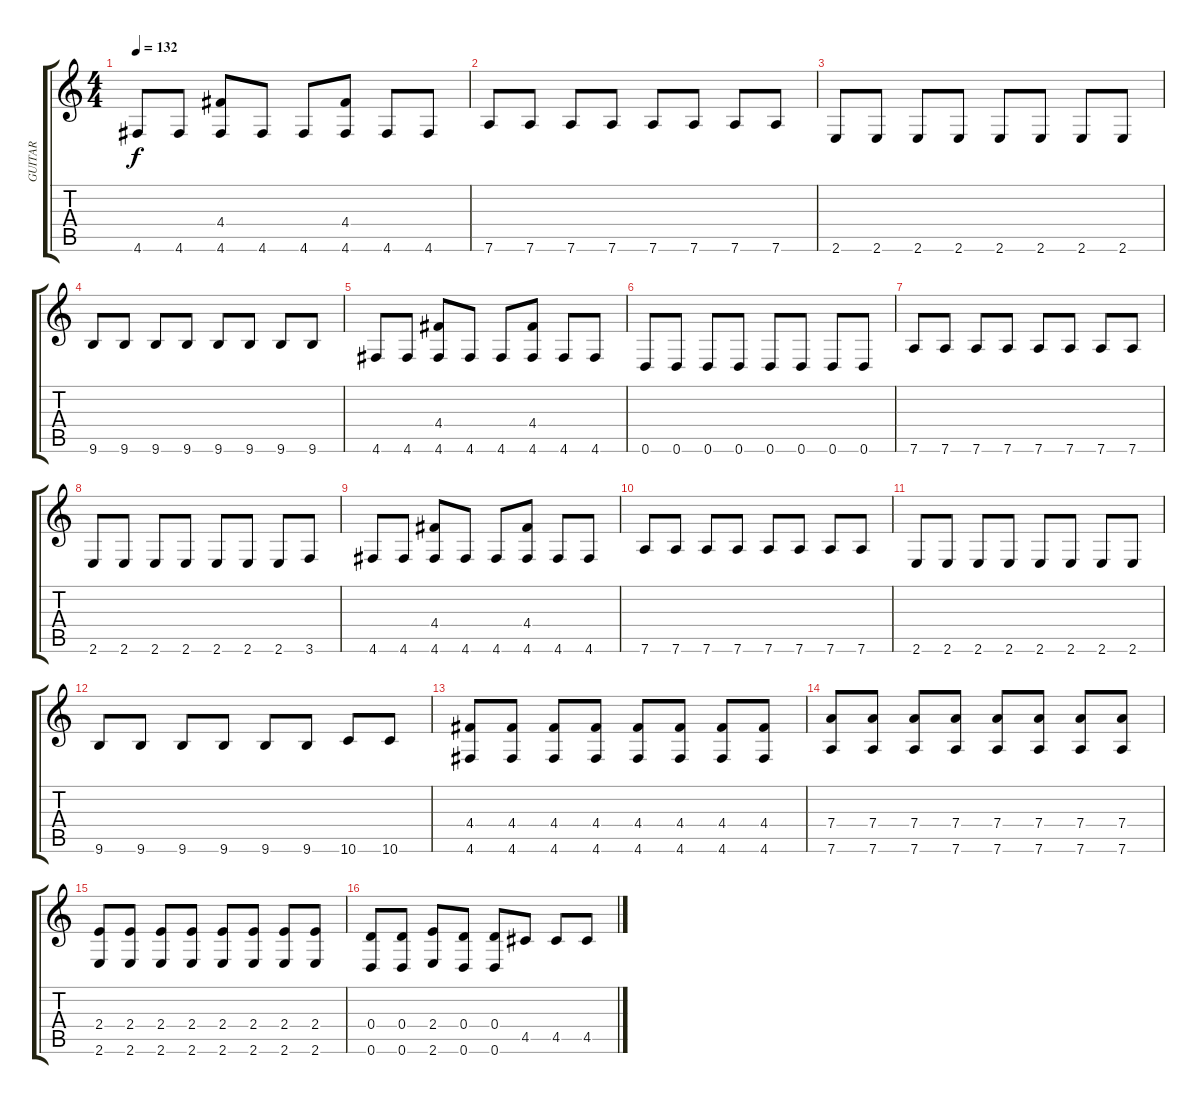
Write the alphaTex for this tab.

\track ("GUITAR" "GUITAR") {instrument overdrivenguitar}
\staff {score tabs}
\tuning (E4 B3 G3 D3 A2 D2) {hide}
\ts (4 4)
\tempo 132
\clef g2
\ks c
4.6.8{dy f} 4.6.8 (4.4 4.6).8 4.6.8 4.6.8 (4.4 4.6).8 4.6.8 4.6.8 |
7.6.8 7.6.8 7.6.8 7.6.8 7.6.8 7.6.8 7.6.8 7.6.8 |
2.6.8 2.6.8 2.6.8 2.6.8 2.6.8 2.6.8 2.6.8 2.6.8 |
9.6.8 9.6.8 9.6.8 9.6.8 9.6.8 9.6.8 9.6.8 9.6.8 |
4.6.8 4.6.8 (4.4 4.6).8 4.6.8 4.6.8 (4.4 4.6).8 4.6.8 4.6.8 |
0.6.8 0.6.8 0.6.8 0.6.8 0.6.8 0.6.8 0.6.8 0.6.8 |
7.6.8 7.6.8 7.6.8 7.6.8 7.6.8 7.6.8 7.6.8 7.6.8 |
2.6.8 2.6.8 2.6.8 2.6.8 2.6.8 2.6.8 2.6.8 3.6.8 |
4.6.8 4.6.8 (4.4 4.6).8 4.6.8 4.6.8 (4.4 4.6).8 4.6.8 4.6.8 |
7.6.8 7.6.8 7.6.8 7.6.8 7.6.8 7.6.8 7.6.8 7.6.8 |
2.6.8 2.6.8 2.6.8 2.6.8 2.6.8 2.6.8 2.6.8 2.6.8 |
9.6.8 9.6.8 9.6.8 9.6.8 9.6.8 9.6.8 10.6.8 10.6.8 |
(4.4 4.6).8 (4.4 4.6).8 (4.4 4.6).8 (4.4 4.6).8 (4.4 4.6).8 (4.4 4.6).8 (4.4 4.6).8 (4.4 4.6).8 |
(7.4 7.6).8 (7.4 7.6).8 (7.4 7.6).8 (7.4 7.6).8 (7.4 7.6).8 (7.4 7.6).8 (7.4 7.6).8 (7.4 7.6).8 |
(2.4 2.6).8 (2.4 2.6).8 (2.4 2.6).8 (2.4 2.6).8 (2.4 2.6).8 (2.4 2.6).8 (2.4 2.6).8 (2.4 2.6).8 |
(0.4 0.6).8 (0.4 0.6).8 (2.4 2.6).8 (0.4 0.6).8 (0.4 0.6).8 4.5.8 4.5.8 4.5.8
